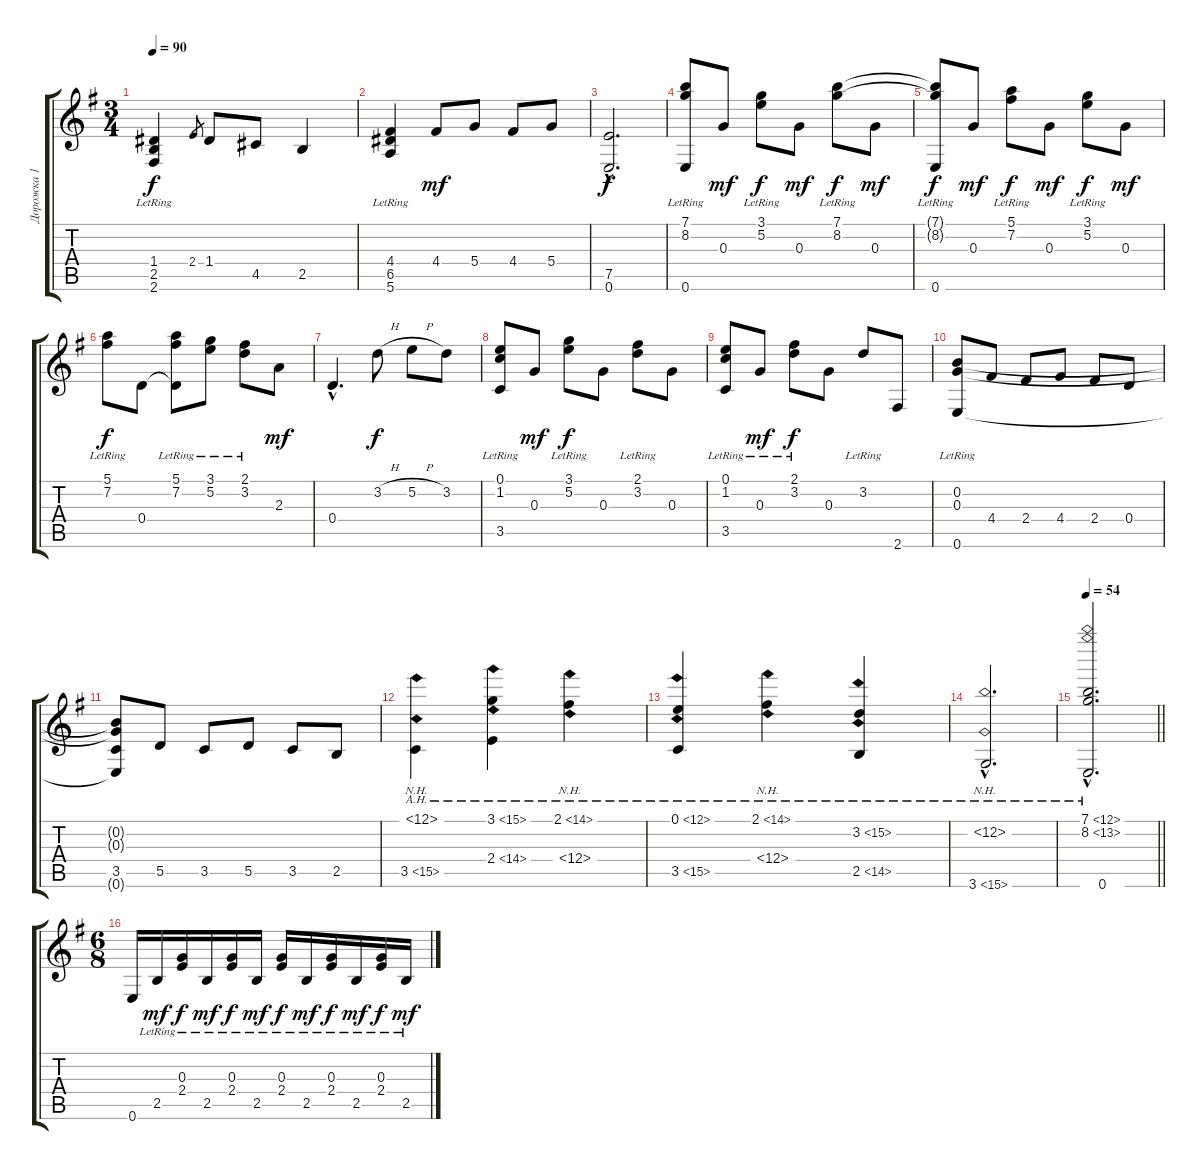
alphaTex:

\track ("Дорожка 1" "Дорожка 1") {instrument acousticguitarnylon}
\staff {score tabs}
\tuning (E4 B3 G3 D3 A2 E2) {hide}
\ts (3 4)
\tempo 90
\clef g2
\ks eminor
(1.4 2.5{lr} 2.6{lr}).4{dy f} 2.4.8{gr} 1.4.8 4.5.8 2.5.4 |
(4.4 6.5{lr} 5.6{lr}).4 4.4.8{dy mf} 5.4.8 4.4.8 5.4.8 |
(7.5{hac} 0.6{hac}).2{d dy f} |
(7.1{lr} 8.2{lr} 0.6).8 0.3.8{dy mf} (3.1{lr} 5.2{lr}).8{dy f} 0.3.8{dy mf} (7.1{lr} 8.2{lr}).8{dy f} 0.3.8{dy mf} |
(7.1{t} 8.2{t} 0.6{lr}).8{dy f} 0.3.8{dy mf} (5.1{lr} 7.2{lr}).8{dy f} 0.3.8{dy mf} (3.1{lr} 5.2{lr}).8{dy f} 0.3.8{dy mf} |
(5.1{lr} 7.2{lr}).8{dy f} 0.4.8 (5.1{lr} 7.2{lr} 0.4{t}).8 (3.1{lr} 5.2{lr}).8 (2.1{lr} 3.2{lr}).8 2.3.8{dy mf} |
0.4{hac}.4{d} 3.2{h}.8{dy f} 5.2{h}.8 3.2.8 |
(0.1{lr} 1.2{lr} 3.5{lr}).8 0.3.8{dy mf} (3.1{lr} 5.2{lr}).8{dy f} 0.3.8 (2.1{lr} 3.2{lr}).8 0.3.8 |
(0.1{lr} 1.2{lr} 3.5{lr}).8 0.3{lr}.8{dy mf} (2.1{lr} 3.2{lr}).8{dy f} 0.3.8 3.2{lr}.8 2.6.8 |
(0.2{lr} 0.3{lr} 0.6).8 4.4.8 2.4.8 4.4.8 2.4.8 0.4.8 |
(0.2{t} 0.3{t} 3.5 0.6{t}).8 5.5.8 3.5.8 5.5.8 3.5.8 2.5.8 |
(12.1{nh} 3.5{ah 12}).4 (3.1{ah 12} 2.4{ah 12}).4 (2.1{ah 12} 12.4{nh}).4 |
(0.1{ah 12} 3.5{ah 12}).4 (2.1{ah 12} 12.4{nh}).4 (3.2{ah 12} 2.5{ah 12}).4 |
(12.2{nh hac} 3.6{ah 12 hac}).2{d} |
\tempo 54
\barLineRight lightlight
(7.1{ah 5 hac} 8.2{ah 5 hac} 0.6{hac}).2{d} |
\ts (6 8)
0.6.16 2.5{lr}.16{dy mf} (0.3{lr} 2.4{lr}).16{dy f} 2.5{lr}.16{dy mf} (0.3{lr} 2.4{lr}).16{dy f} 2.5{lr}.16{dy mf} (0.3{lr} 2.4{lr}).16{dy f} 2.5{lr}.16{dy mf} (0.3{lr} 2.4{lr}).16{dy f} 2.5{lr}.16{dy mf} (0.3{lr} 2.4{lr}).16{dy f} 2.5{lr}.16{dy mf}
